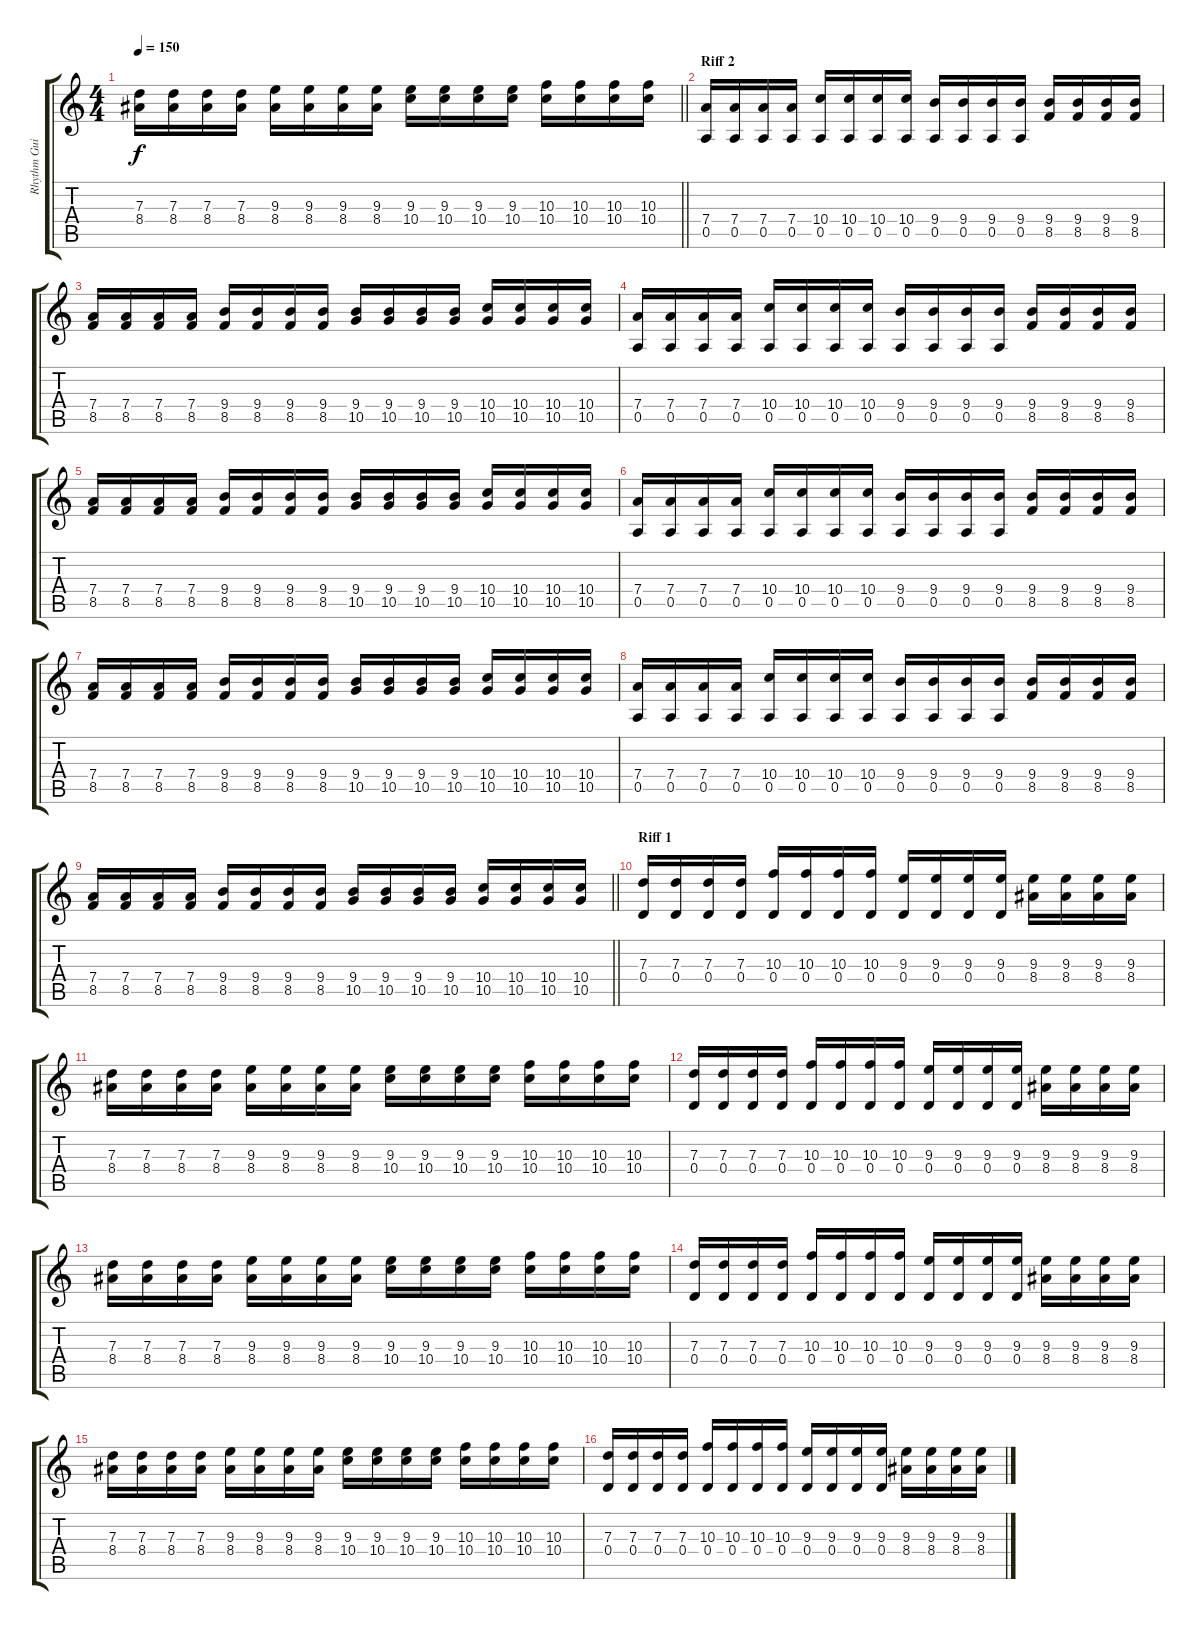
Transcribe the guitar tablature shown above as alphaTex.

\track ("Rhythm Guitar" "Rhythm Gui") {instrument distortionguitar}
\staff {score tabs}
\tuning (E4 B3 G3 D3 A2 E2) {hide}
\ts (4 4)
\tempo 150
\clef g2
\barLineRight lightlight
\ks c
(7.3 8.4).16{dy f} (7.3 8.4).16 (7.3 8.4).16 (7.3 8.4).16 (9.3 8.4).16 (9.3 8.4).16 (9.3 8.4).16 (9.3 8.4).16 (9.3 10.4).16 (9.3 10.4).16 (9.3 10.4).16 (9.3 10.4).16 (10.3 10.4).16 (10.3 10.4).16 (10.3 10.4).16 (10.3 10.4).16 |
\section ("" "Riff 2")
(7.4 0.5).16 (7.4 0.5).16 (7.4 0.5).16 (7.4 0.5).16 (10.4 0.5).16 (10.4 0.5).16 (10.4 0.5).16 (10.4 0.5).16 (9.4 0.5).16 (9.4 0.5).16 (9.4 0.5).16 (9.4 0.5).16 (9.4 8.5).16 (9.4 8.5).16 (9.4 8.5).16 (9.4 8.5).16 |
(7.4 8.5).16 (7.4 8.5).16 (7.4 8.5).16 (7.4 8.5).16 (9.4 8.5).16 (9.4 8.5).16 (9.4 8.5).16 (9.4 8.5).16 (9.4 10.5).16 (9.4 10.5).16 (9.4 10.5).16 (9.4 10.5).16 (10.4 10.5).16 (10.4 10.5).16 (10.4 10.5).16 (10.4 10.5).16 |
(7.4 0.5).16 (7.4 0.5).16 (7.4 0.5).16 (7.4 0.5).16 (10.4 0.5).16 (10.4 0.5).16 (10.4 0.5).16 (10.4 0.5).16 (9.4 0.5).16 (9.4 0.5).16 (9.4 0.5).16 (9.4 0.5).16 (9.4 8.5).16 (9.4 8.5).16 (9.4 8.5).16 (9.4 8.5).16 |
(7.4 8.5).16 (7.4 8.5).16 (7.4 8.5).16 (7.4 8.5).16 (9.4 8.5).16 (9.4 8.5).16 (9.4 8.5).16 (9.4 8.5).16 (9.4 10.5).16 (9.4 10.5).16 (9.4 10.5).16 (9.4 10.5).16 (10.4 10.5).16 (10.4 10.5).16 (10.4 10.5).16 (10.4 10.5).16 |
(7.4 0.5).16 (7.4 0.5).16 (7.4 0.5).16 (7.4 0.5).16 (10.4 0.5).16 (10.4 0.5).16 (10.4 0.5).16 (10.4 0.5).16 (9.4 0.5).16 (9.4 0.5).16 (9.4 0.5).16 (9.4 0.5).16 (9.4 8.5).16 (9.4 8.5).16 (9.4 8.5).16 (9.4 8.5).16 |
(7.4 8.5).16 (7.4 8.5).16 (7.4 8.5).16 (7.4 8.5).16 (9.4 8.5).16 (9.4 8.5).16 (9.4 8.5).16 (9.4 8.5).16 (9.4 10.5).16 (9.4 10.5).16 (9.4 10.5).16 (9.4 10.5).16 (10.4 10.5).16 (10.4 10.5).16 (10.4 10.5).16 (10.4 10.5).16 |
(7.4 0.5).16 (7.4 0.5).16 (7.4 0.5).16 (7.4 0.5).16 (10.4 0.5).16 (10.4 0.5).16 (10.4 0.5).16 (10.4 0.5).16 (9.4 0.5).16 (9.4 0.5).16 (9.4 0.5).16 (9.4 0.5).16 (9.4 8.5).16 (9.4 8.5).16 (9.4 8.5).16 (9.4 8.5).16 |
\barLineRight lightlight
(7.4 8.5).16 (7.4 8.5).16 (7.4 8.5).16 (7.4 8.5).16 (9.4 8.5).16 (9.4 8.5).16 (9.4 8.5).16 (9.4 8.5).16 (9.4 10.5).16 (9.4 10.5).16 (9.4 10.5).16 (9.4 10.5).16 (10.4 10.5).16 (10.4 10.5).16 (10.4 10.5).16 (10.4 10.5).16 |
\section ("" "Riff 1")
(7.3 0.4).16 (7.3 0.4).16 (7.3 0.4).16 (7.3 0.4).16 (10.3 0.4).16 (10.3 0.4).16 (10.3 0.4).16 (10.3 0.4).16 (9.3 0.4).16 (9.3 0.4).16 (9.3 0.4).16 (9.3 0.4).16 (9.3 8.4).16 (9.3 8.4).16 (9.3 8.4).16 (9.3 8.4).16 |
(7.3 8.4).16 (7.3 8.4).16 (7.3 8.4).16 (7.3 8.4).16 (9.3 8.4).16 (9.3 8.4).16 (9.3 8.4).16 (9.3 8.4).16 (9.3 10.4).16 (9.3 10.4).16 (9.3 10.4).16 (9.3 10.4).16 (10.3 10.4).16 (10.3 10.4).16 (10.3 10.4).16 (10.3 10.4).16 |
(7.3 0.4).16 (7.3 0.4).16 (7.3 0.4).16 (7.3 0.4).16 (10.3 0.4).16 (10.3 0.4).16 (10.3 0.4).16 (10.3 0.4).16 (9.3 0.4).16 (9.3 0.4).16 (9.3 0.4).16 (9.3 0.4).16 (9.3 8.4).16 (9.3 8.4).16 (9.3 8.4).16 (9.3 8.4).16 |
(7.3 8.4).16 (7.3 8.4).16 (7.3 8.4).16 (7.3 8.4).16 (9.3 8.4).16 (9.3 8.4).16 (9.3 8.4).16 (9.3 8.4).16 (9.3 10.4).16 (9.3 10.4).16 (9.3 10.4).16 (9.3 10.4).16 (10.3 10.4).16 (10.3 10.4).16 (10.3 10.4).16 (10.3 10.4).16 |
(7.3 0.4).16 (7.3 0.4).16 (7.3 0.4).16 (7.3 0.4).16 (10.3 0.4).16 (10.3 0.4).16 (10.3 0.4).16 (10.3 0.4).16 (9.3 0.4).16 (9.3 0.4).16 (9.3 0.4).16 (9.3 0.4).16 (9.3 8.4).16 (9.3 8.4).16 (9.3 8.4).16 (9.3 8.4).16 |
(7.3 8.4).16 (7.3 8.4).16 (7.3 8.4).16 (7.3 8.4).16 (9.3 8.4).16 (9.3 8.4).16 (9.3 8.4).16 (9.3 8.4).16 (9.3 10.4).16 (9.3 10.4).16 (9.3 10.4).16 (9.3 10.4).16 (10.3 10.4).16 (10.3 10.4).16 (10.3 10.4).16 (10.3 10.4).16 |
(7.3 0.4).16 (7.3 0.4).16 (7.3 0.4).16 (7.3 0.4).16 (10.3 0.4).16 (10.3 0.4).16 (10.3 0.4).16 (10.3 0.4).16 (9.3 0.4).16 (9.3 0.4).16 (9.3 0.4).16 (9.3 0.4).16 (9.3 8.4).16 (9.3 8.4).16 (9.3 8.4).16 (9.3 8.4).16
